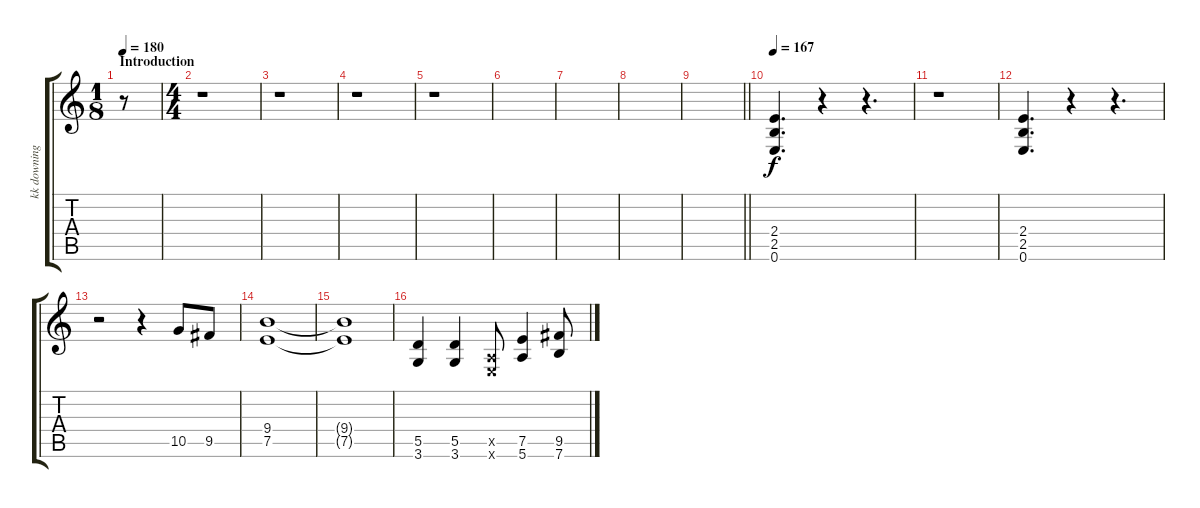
\track ("kk downing" "kk downing") {instrument distortionguitar}
\staff {score tabs}
\tuning (E4 B3 G3 D3 A2 E2) {hide}
\ts (1 8)
\section ("" "Introduction")
\tempo 180
\clef g2
\ks c
r.8{dy f instrument distortionguitar} |
\ts (4 4)
r.1 |
r.1 |
r.1 |
r.1 |
|
|
|
\barLineRight lightlight
|
\tempo 167
(2.4 2.5 0.6).4{d} r.4 r.4{d} |
r.1 |
(2.4 2.5 0.6).4{d} r.4 r.4{d} |
r.2 r.4 10.5.8 9.5.8 |
(9.4 7.5).1 |
(9.4{t} 7.5{t}).1 |
(5.5 3.6).4 (5.5 3.6).4 (0.5{x} 0.6{x}).8 (7.5 5.6).4 (9.5 7.6).8
